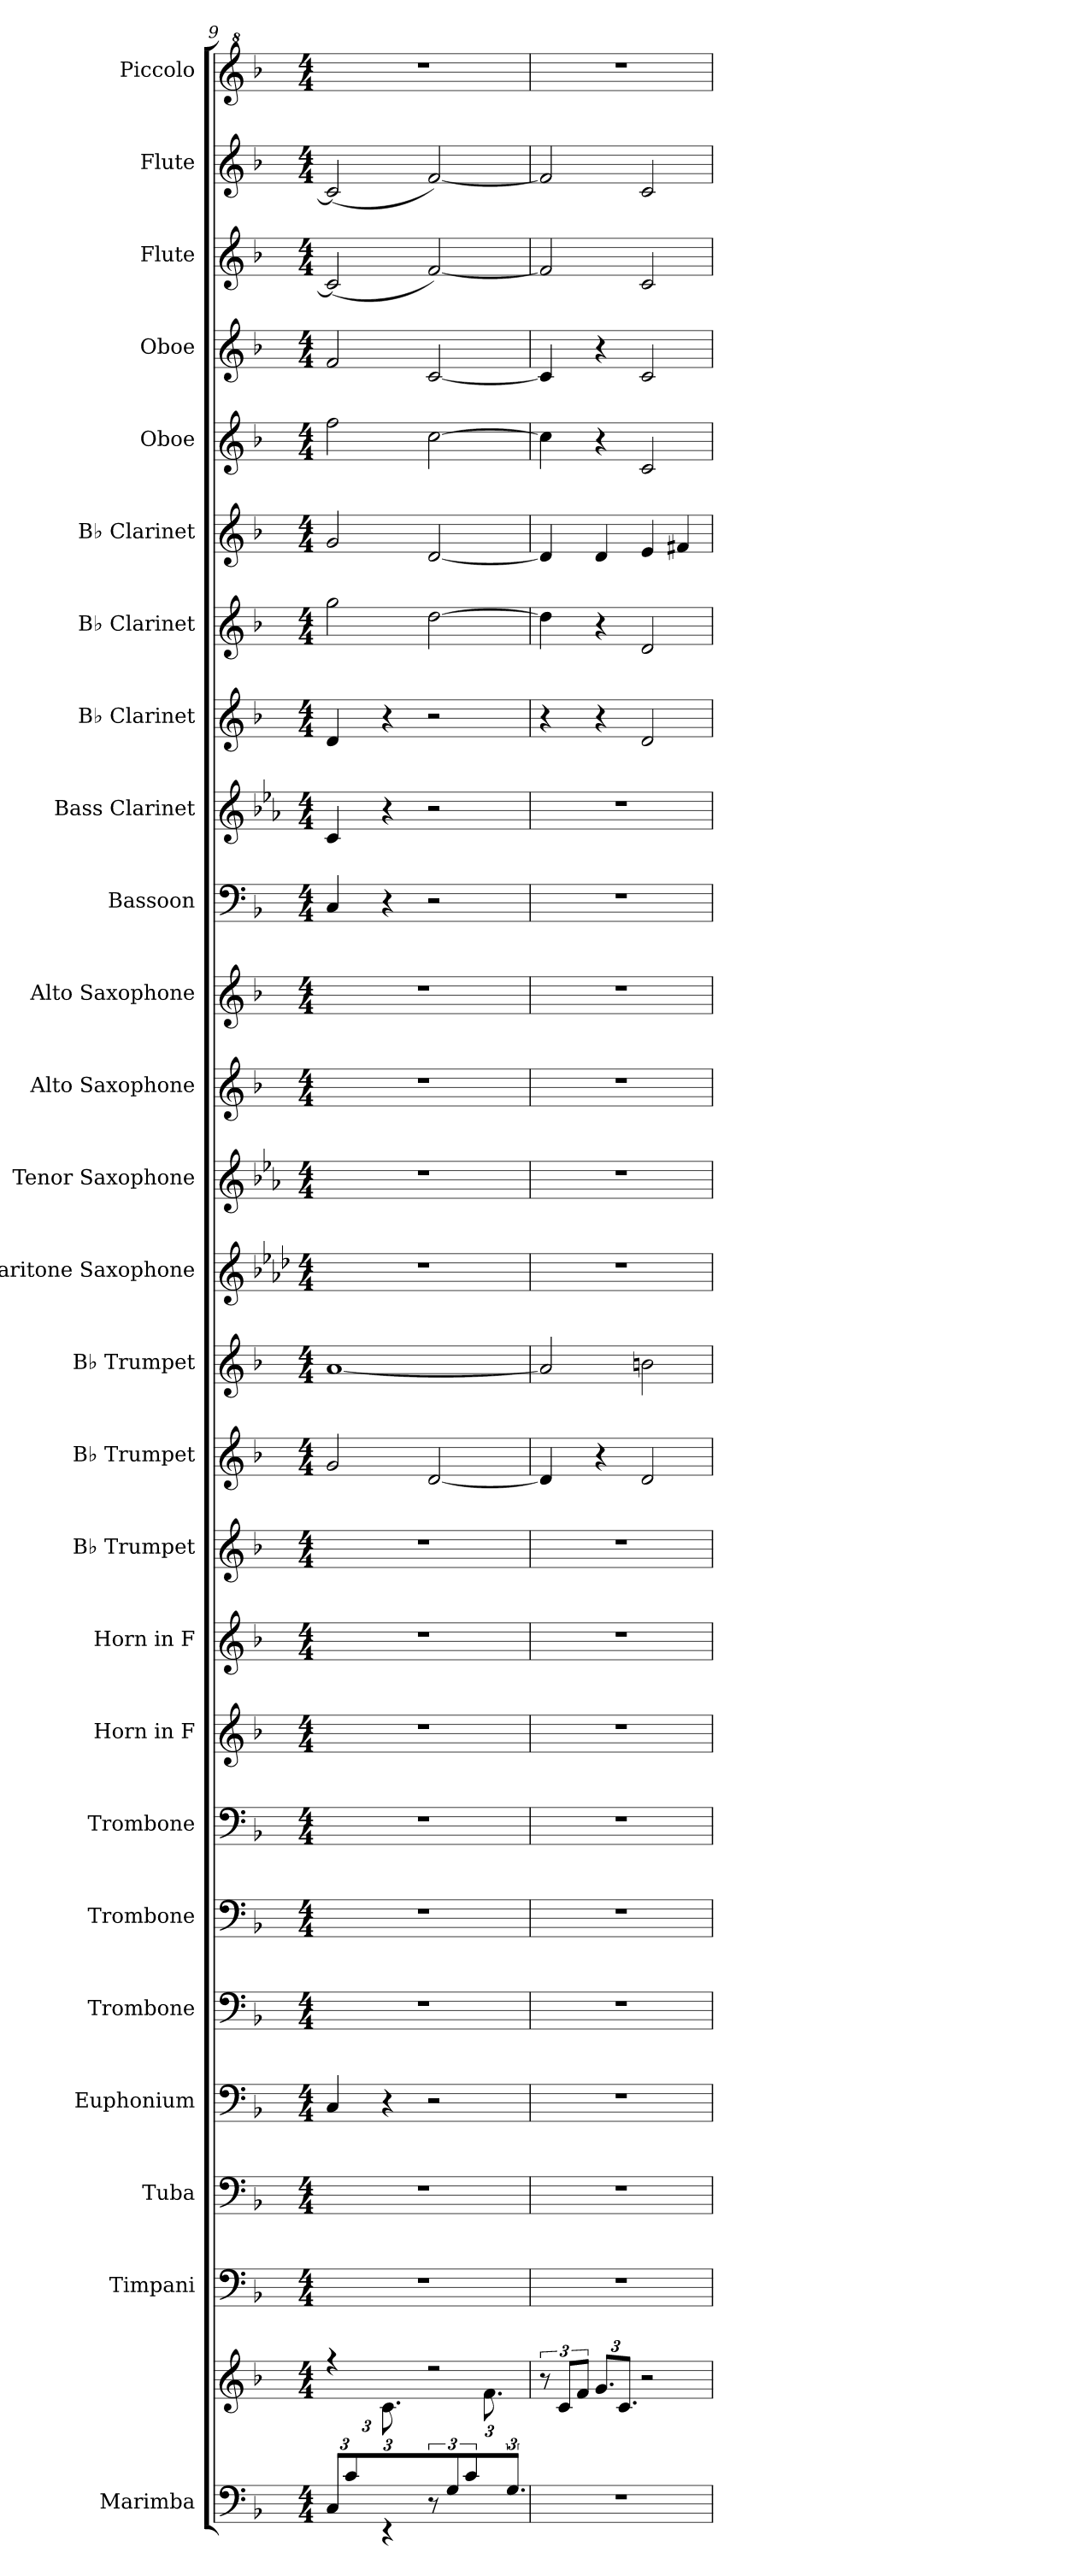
**kern	**kern	**kern	**kern	**kern	**kern	**kern	**kern	**kern	**kern	**kern	**kern	**kern	**kern	**kern	**kern	**kern	**kern	**kern	**kern	**kern	**kern	**kern	**kern	**kern	**kern	**kern
*part26	*part26	*part25	*part24	*part23	*part22	*part21	*part20	*part19	*part18	*part17	*part16	*part15	*part14	*part13	*part12	*part11	*part10	*part9	*part8	*part7	*part6	*part5	*part4	*part3	*part2	*part1
*staff27	*staff26	*staff25	*staff24	*staff23	*staff22	*staff21	*staff20	*staff19	*staff18	*staff17	*staff16	*staff15	*staff14	*staff13	*staff12	*staff11	*staff10	*staff9	*staff8	*staff7	*staff6	*staff5	*staff4	*staff3	*staff2	*staff1
*I"Marimba	*	*I"Timpani	*I"Tuba	*I"Euphonium	*I"Trombone	*I"Trombone	*I"Trombone	*I"Horn in F	*I"Horn in F	*I"B♭ Trumpet	*I"B♭ Trumpet	*I"B♭ Trumpet	*I"Baritone Saxophone	*I"Tenor Saxophone	*I"Alto Saxophone	*I"Alto Saxophone	*I"Bassoon	*I"Bass Clarinet	*I"B♭ Clarinet	*I"B♭ Clarinet	*I"B♭ Clarinet	*I"Oboe	*I"Oboe	*I"Flute	*I"Flute	*I"Piccolo
*I'Mrm.	*	*I'Timp.	*I'Tba.	*I'Euph.	*I'Tbn.	*I'Tbn.	*I'Tbn.	*	*	*I'B♭ Tpt.	*I'B♭ Tpt.	*I'B♭ Tpt.	*I'Bar. Sax.	*I'T. Sax.	*I'A. Sax.	*I'A. Sax.	*I'Bsn.	*I'B. Cl.	*I'B♭ Cl.	*I'B♭ Cl.	*I'B♭ Cl.	*I'Ob.	*I'Ob.	*I'Fl.	*I'Fl.	*I'Picc.
!!LO:PB:g=z
*clefF4	*clefG2	*clefF4	*clefF4	*clefF4	*clefF4	*clefF4	*clefF4	*clefG2	*clefG2	*clefG2	*clefG2	*clefG2	*clefG2	*clefG2	*clefG2	*clefG2	*clefF4	*clefG2	*clefG2	*clefG2	*clefG2	*clefG2	*clefG2	*clefG2	*clefG2	*clefG^2
*	*	*	*	*	*	*	*	*ITrd4c7	*ITrd4c7	*ITrd1c2	*ITrd1c2	*ITrd1c2	*ITrd12c21	*ITrd8c14	*ITrd5c9	*ITrd5c9	*	*ITrd8c14	*ITrd1c2	*ITrd1c2	*ITrd1c2	*	*	*	*	*ITrd-7c-12
*k[b-]	*k[b-]	*k[b-]	*k[b-]	*k[b-]	*k[b-]	*k[b-]	*k[b-]	*k[b-e-]	*k[b-e-]	*k[b-e-a-]	*k[b-e-a-]	*k[b-e-a-]	*k[b-e-a-d-]	*k[b-e-a-]	*k[b-e-a-d-]	*k[b-e-a-d-]	*k[b-]	*k[b-e-a-]	*k[b-e-a-]	*k[b-e-a-]	*k[b-e-a-]	*k[b-]	*k[b-]	*k[b-]	*k[b-]	*k[b-]
*M4/4	*M4/4	*M4/4	*M4/4	*M4/4	*M4/4	*M4/4	*M4/4	*M4/4	*M4/4	*M4/4	*M4/4	*M4/4	*M4/4	*M4/4	*M4/4	*M4/4	*M4/4	*M4/4	*M4/4	*M4/4	*M4/4	*M4/4	*M4/4	*M4/4	*M4/4	*M4/4
=9	=9	=9	=9	=9	=9	=9	=9	=9	=9	=9	=9	=9	=9	=9	=9	=9	=9	=9	=9	=9	=9	=9	=9	=9	=9	=9
*^	*	*	*	*	*	*	*	*	*	*	*	*	*	*	*	*	*	*	*	*	*	*	*	*	*	*
*	*Xbrackettup	*	*	*	*	*	*	*	*	*	*	*	*	*	*	*	*	*	*	*	*	*	*	*	*	*	*
*	*	*^	*	*	*	*	*	*	*	*	*	*	*	*	*	*	*	*	*	*	*	*	*	*	*	*	*
4.ryy	12C/L	4r	6ryy	1r	1r	4C/	1r	1r	1r	1r	1r	1r	2f/	[1g	1r	1r	1r	1r	4C/	4C/	4c/	2ff\	2f/	2ff\	2f/	(2c/]	(2c/]	1r
.	12c/	.	.	.	.	.	.	.	.	.	.	.	.	.	.	.	.	.	.	.	.	.	.	.	.	.	.	.
.	12ryy	.	12g\J	.	.	.	.	.	.	.	.	.	.	.	.	.	.	.	.	.	.	.	.	.	.	.	.	.
*	*	*Xbrackettup	*	*	*	*	*	*	*	*	*	*	*	*	*	*	*	*	*	*	*	*	*	*	*	*	*	*
.	4r	12.c\L	2ryy	.	.	4r	.	.	.	.	.	.	.	.	.	.	.	.	4r	4r	4r	.	.	.	.	.	.	.
12.C/J	.	8ryy	.	.	.	.	.	.	.	.	.	.	.	.	.	.	.	.	.	.	.	.	.	.	.	.	.	.
*	*brackettup	*	*	*	*	*	*	*	*	*	*	*	*	*	*	*	*	*	*	*	*	*	*	*	*	*	*	*
2ryy	12r	2r	.	.	.	2r	.	.	.	.	.	.	[2c/	.	.	.	.	.	2r	2r	2r	[2cc\	[2c/	[2cc\	[2c/	[2f/)	[2f/)	.
.	12G\L	.	.	.	.	.	.	.	.	.	.	.	.	.	.	.	.	.	.	.	.	.	.	.	.	.	.	.
.	12c\J	.	.	.	.	.	.	.	.	.	.	.	.	.	.	.	.	.	.	.	.	.	.	.	.	.	.	.
.	8ryy	.	12.f\L	.	.	.	.	.	.	.	.	.	.	.	.	.	.	.	.	.	.	.	.	.	.	.	.	.
.	12.G/J	.	8ryy	.	.	.	.	.	.	.	.	.	.	.	.	.	.	.	.	.	.	.	.	.	.	.	.	.
*v	*v	*	*	*	*	*	*	*	*	*	*	*	*	*	*	*	*	*	*	*	*	*	*	*	*	*	*	*
*	*v	*v	*	*	*	*	*	*	*	*	*	*	*	*	*	*	*	*	*	*	*	*	*	*	*	*	*
=10	=10	=10	=10	=10	=10	=10	=10	=10	=10	=10	=10	=10	=10	=10	=10	=10	=10	=10	=10	=10	=10	=10	=10	=10	=10	=10
*	*brackettup	*	*	*	*	*	*	*	*	*	*	*	*	*	*	*	*	*	*	*	*	*	*	*	*	*
1r	12r	1r	1r	1r	1r	1r	1r	1r	1r	1r	4c/]	2g/]	1r	1r	1r	1r	1r	1r	4r	4cc\]	4c/]	4cc\]	4c/]	2f/]	2f/]	1r
.	12c/L	.	.	.	.	.	.	.	.	.	.	.	.	.	.	.	.	.	.	.	.	.	.	.	.	.
.	12f/J	.	.	.	.	.	.	.	.	.	.	.	.	.	.	.	.	.	.	.	.	.	.	.	.	.
*	*Xbrackettup	*	*	*	*	*	*	*	*	*	*	*	*	*	*	*	*	*	*	*	*	*	*	*	*	*
.	12.g/L	.	.	.	.	.	.	.	.	.	4r	.	.	.	.	.	.	.	4r	4r	4c/	4r	4r	.	.	.
.	12.c/J	.	.	.	.	.	.	.	.	.	.	.	.	.	.	.	.	.	.	.	.	.	.	.	.	.
.	2r	.	.	.	.	.	.	.	.	.	2c/	2an\	.	.	.	.	.	.	2c/	2c/	4d/	2c/	2c/	2c/	2c/	.
.	.	.	.	.	.	.	.	.	.	.	.	.	.	.	.	.	.	.	.	.	4en/	.	.	.	.	.
=	=	=	=	=	=	=	=	=	=	=	=	=	=	=	=	=	=	=	=	=	=	=	=	=	=	=
*-	*-	*-	*-	*-	*-	*-	*-	*-	*-	*-	*-	*-	*-	*-	*-	*-	*-	*-	*-	*-	*-	*-	*-	*-	*-	*-
